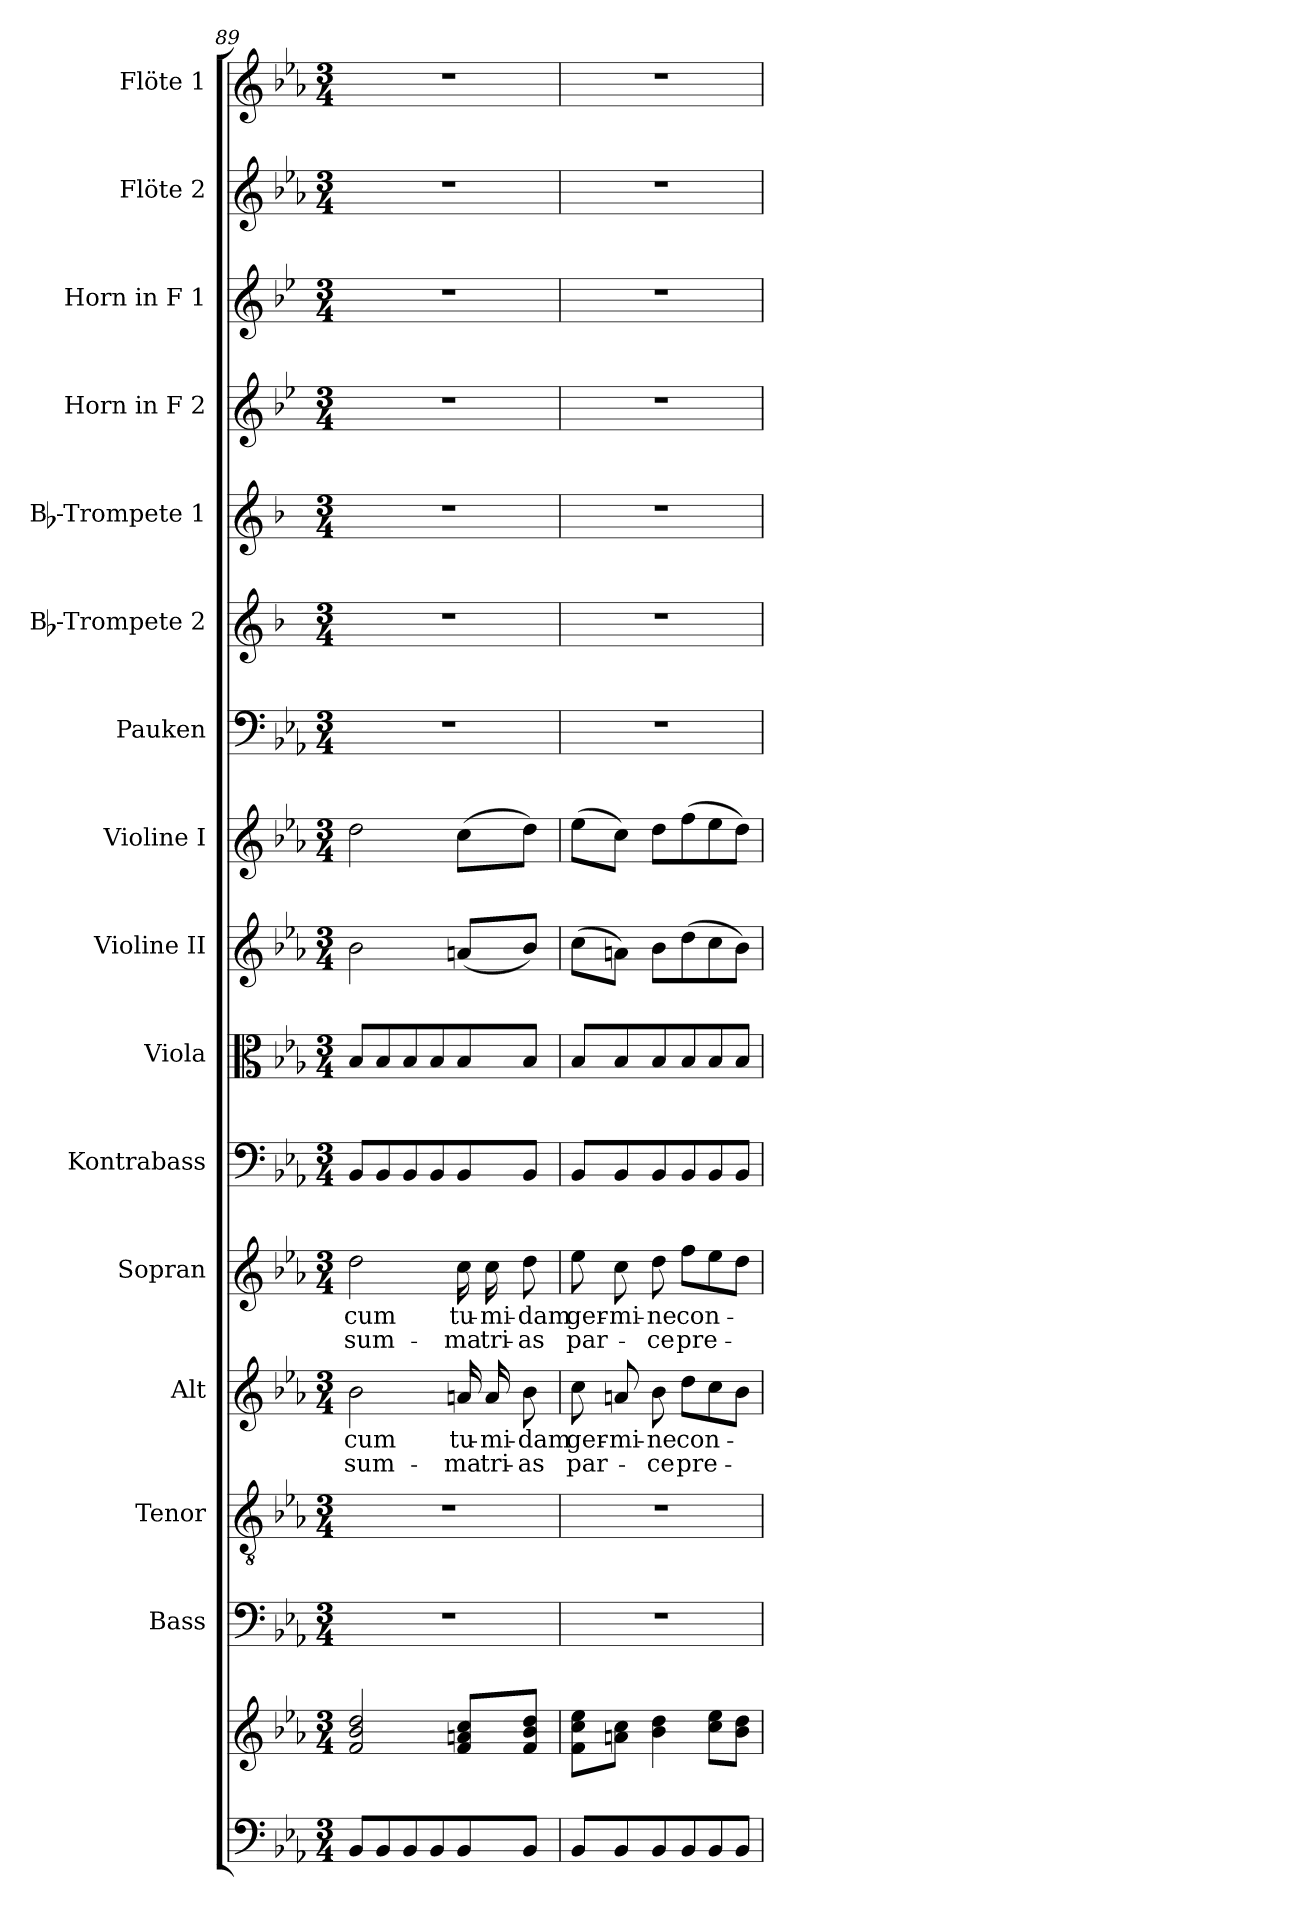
**kern	**kern	**kern	**kern	**kern	**text	**text	**kern	**text	**text	**kern	**kern	**kern	**kern	**kern	**kern	**kern	**kern	**kern	**kern	**kern
*part16	*part16	*part15	*part14	*part13	*part13	*part13	*part12	*part12	*part12	*part11	*part10	*part9	*part8	*part7	*part6	*part5	*part4	*part3	*part2	*part1
*staff17	*staff16	*staff15	*staff14	*staff13	*staff13	*staff13	*staff12	*staff12	*staff12	*staff11	*staff10	*staff9	*staff8	*staff7	*staff6	*staff5	*staff4	*staff3	*staff2	*staff1
*	*	*I"Bass	*I"Tenor	*I"Alt	*	*	*I"Sopran	*	*	*I"Kontrabass	*I"Viola	*I"Violine II	*I"Violine I	*I"Pauken	*I"Bb-Trompete 2	*I"Bb-Trompete 1	*I"Horn in F 2	*I"Horn in F 1	*I"Flöte 2	*I"Flöte 1
*	*	*I'B.	*I'T.	*I'A.	*	*	*I'S.	*	*	*I'Kb.	*I'Vla.	*I'Vl. II	*I'Vl. I	*I'Pk.	*I'Bb Trp. 2	*I'Bb Trp. 1	*	*	*I'Fl. 2	*I'Fl. 1
*clefF4	*clefG2	*clefF4	*clefGv2	*clefG2	*	*	*clefG2	*	*	*clefF4	*clefC3	*clefG2	*clefG2	*clefF4	*clefG2	*clefG2	*clefG2	*clefG2	*clefG2	*clefG2
*	*	*	*	*	*	*	*	*	*	*ITrd7c12	*	*	*	*	*ITrd1c2	*ITrd1c2	*ITrd4c7	*ITrd4c7	*	*
*k[b-e-a-]	*k[b-e-a-]	*k[b-e-a-]	*k[b-e-a-]	*k[b-e-a-]	*	*	*k[b-e-a-]	*	*	*k[b-e-a-]	*k[b-e-a-]	*k[b-e-a-]	*k[b-e-a-]	*k[b-e-a-]	*k[b-e-a-]	*k[b-e-a-]	*k[b-e-a-]	*k[b-e-a-]	*k[b-e-a-]	*k[b-e-a-]
*E-:	*E-:	*E-:	*E-:	*E-:	*	*	*E-:	*	*	*E-:	*E-:	*E-:	*E-:	*E-:	*E-:	*E-:	*E-:	*E-:	*E-:	*E-:
*M3/4	*M3/4	*M3/4	*M3/4	*M3/4	*	*	*M3/4	*	*	*M3/4	*M3/4	*M3/4	*M3/4	*M3/4	*M3/4	*M3/4	*M3/4	*M3/4	*M3/4	*M3/4
=89	=89	=89	=89	=89	=89	=89	=89	=89	=89	=89	=89	=89	=89	=89	=89	=89	=89	=89	=89	=89
!	!	!	!	!	!LO:LY:b	!LO:LY:b	!	!LO:LY:b	!LO:LY:b	!	!	!	!	!	!	!	!	!	!	!
8BB-/L	2f/ 2b-/ 2dd/	2.r	2.r	2b-\	cum	sum-	2dd\	cum	sum-	8BBB-/L	8B-/L	2b-\	2dd\	2.r	2.r	2.r	2.r	2.r	2.r	2.r
8BB-/	.	.	.	.	.	.	.	.	.	8BBB-/	8B-/	.	.	.	.	.	.	.	.	.
8BB-/	.	.	.	.	.	.	.	.	.	8BBB-/	8B-/	.	.	.	.	.	.	.	.	.
8BB-/	.	.	.	.	.	.	.	.	.	8BBB-/	8B-/	.	.	.	.	.	.	.	.	.
!	!	!	!	!	!LO:LY:b	!LO:LY:b	!	!LO:LY:b	!LO:LY:b	!	!	!	!	!	!	!	!	!	!	!
8BB-/	8f/ 8an/ 8cc/L	.	.	16an/	tu-	-ma	16cc\	tu-	-ma	8BBB-/	8B-/	(<8an/L	(>8cc\L	.	.	.	.	.	.	.
!	!	!	!	!	!LO:LY:b	!LO:LY:b	!	!LO:LY:b	!LO:LY:b	!	!	!	!	!	!	!	!	!	!	!
.	.	.	.	16a/	-mi-	tri-	16cc\	-mi-	tri-	.	.	.	.	.	.	.	.	.	.	.
!	!	!	!	!	!LO:LY:b	!LO:LY:b	!	!LO:LY:b	!LO:LY:b	!	!	!	!	!	!	!	!	!	!	!
8BB-/J	8f/ 8b-/ 8dd/J	.	.	8b-\	-dam	-as	8dd\	-dam	-as	8BBB-/J	8B-/J	8b-/J)	8dd\J)	.	.	.	.	.	.	.
!!LO:PB:g=z
=90	=90	=90	=90	=90	=90	=90	=90	=90	=90	=90	=90	=90	=90	=90	=90	=90	=90	=90	=90	=90
!	!	!	!	!	!LO:LY:b	!LO:LY:b	!	!LO:LY:b	!LO:LY:b	!	!	!	!	!	!	!	!	!	!	!
8BB-/L	8f\ 8cc\ 8ee-\L	2.r	2.r	8cc\	ger-	par-	8ee-\	ger-	par-	8BBB-/L	8B-/L	(>8cc\L	(>8ee-\L	2.r	2.r	2.r	2.r	2.r	2.r	2.r
!	!	!	!	!	!LO:LY:b	!	!	!LO:LY:b	!	!	!	!	!	!	!	!	!	!	!	!
8BB-/	8an\ 8cc\J	.	.	8an/	-mi-	.	8cc\	-mi-	.	8BBB-/	8B-/	8an\J)	8cc\J)	.	.	.	.	.	.	.
!	!	!	!	!	!LO:LY:b	!LO:LY:b	!	!LO:LY:b	!LO:LY:b	!	!	!	!	!	!	!	!	!	!	!
8BB-/	4b-\ 4dd\	.	.	8b-\	-ne	-ce	8dd\	-ne	-ce	8BBB-/	8B-/	8b-\L	8dd\L	.	.	.	.	.	.	.
!	!	!	!	!	!LO:LY:b	!LO:LY:b	!	!LO:LY:b	!LO:LY:b	!	!	!	!	!	!	!	!	!	!	!
8BB-/	.	.	.	8dd\L	con-	pre-	8ff\L	con-	pre-	8BBB-/	8B-/	(>8dd\	(>8ff\	.	.	.	.	.	.	.
8BB-/	8cc\ 8ee-\L	.	.	8cc\	.	.	8ee-\	.	.	8BBB-/	8B-/	8cc\	8ee-\	.	.	.	.	.	.	.
8BB-/J	8b-\ 8dd\J	.	.	8b-\J	.	.	8dd\J	.	.	8BBB-/J	8B-/J	8b-\J)	8dd\J)	.	.	.	.	.	.	.
=	=	=	=	=	=	=	=	=	=	=	=	=	=	=	=	=	=	=	=	=
*-	*-	*-	*-	*-	*-	*-	*-	*-	*-	*-	*-	*-	*-	*-	*-	*-	*-	*-	*-	*-
